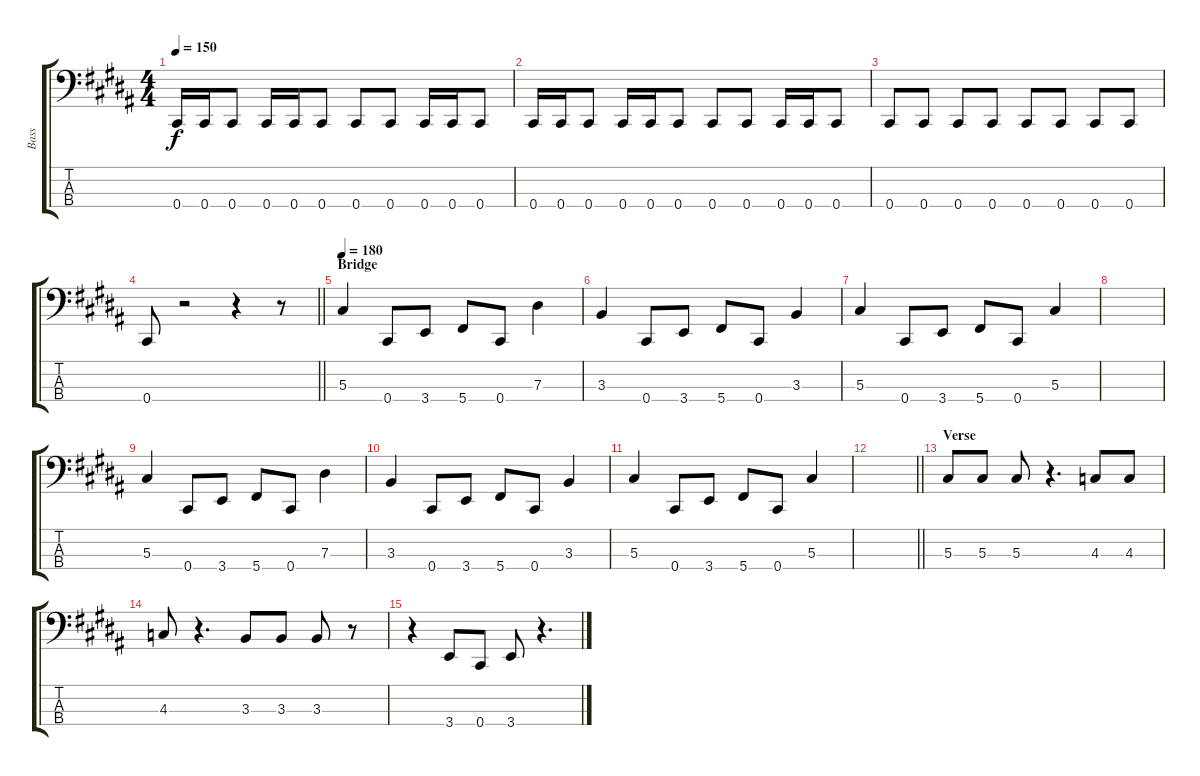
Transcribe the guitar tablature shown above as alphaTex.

\track ("Bass" "Bass") {instrument electricbasspick}
\staff {score tabs}
\tuning (Gb2 Db2 Ab1 Db1) {hide}
\ts (4 4)
\tempo 150
\clef f4
\ks b
0.4.16{dy f} 0.4.16 0.4.8 0.4.16 0.4.16 0.4.8 0.4.8 0.4.8 0.4.16 0.4.16 0.4.8 |
0.4.16 0.4.16 0.4.8 0.4.16 0.4.16 0.4.8 0.4.8 0.4.8 0.4.16 0.4.16 0.4.8 |
0.4.8 0.4.8 0.4.8 0.4.8 0.4.8 0.4.8 0.4.8 0.4.8 |
\barLineRight lightlight
0.4.8 r.2 r.4 r.8 |
\section ("" "Bridge")
\tempo 180
5.3.4 0.4.8 3.4.8 5.4.8 0.4.8 7.3.4 |
3.3.4 0.4.8 3.4.8 5.4.8 0.4.8 3.3.4 |
5.3.4 0.4.8 3.4.8 5.4.8 0.4.8 5.3.4 |
|
5.3.4 0.4.8 3.4.8 5.4.8 0.4.8 7.3.4 |
3.3.4 0.4.8 3.4.8 5.4.8 0.4.8 3.3.4 |
5.3.4 0.4.8 3.4.8 5.4.8 0.4.8 5.3.4 |
\barLineRight lightlight
|
\section ("" "Verse")
5.3.8 5.3.8 5.3.8 r.4{d} 4.3.8 4.3.8 |
4.3.8 r.4{d} 3.3.8 3.3.8 3.3.8 r.8 |
r.4 3.4.8 0.4.8 3.4.8 r.4{d}
